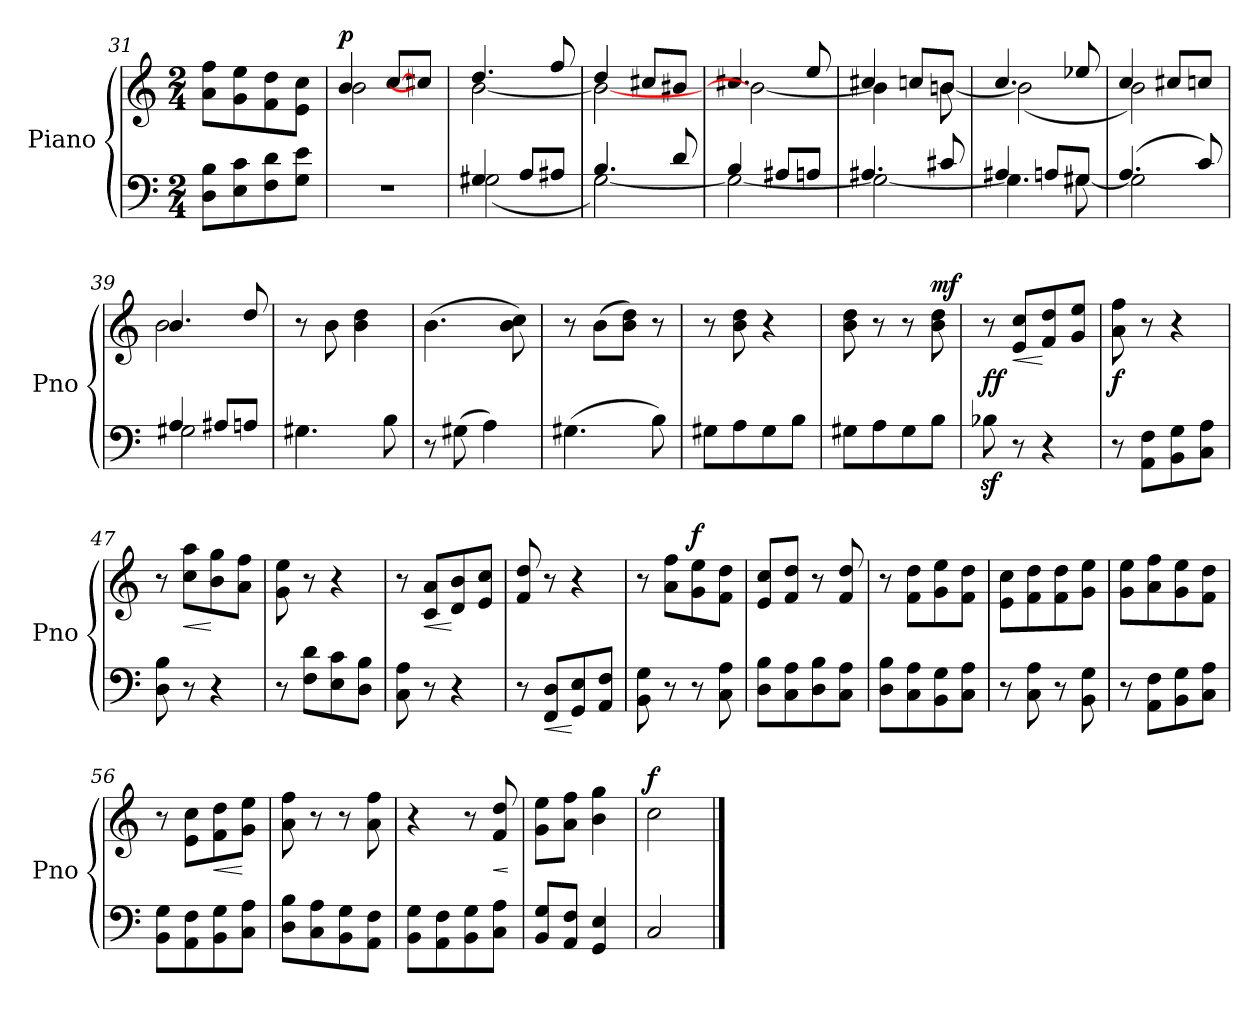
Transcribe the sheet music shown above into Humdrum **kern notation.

**kern	**dynam	**kern	**dynam
*part2	*part2	*part1	*part1
*staff2	*staff2	*staff1	*staff1
*I"Piano	*	*I"Piano	*
*I'Pno	*	*I'Pno	*
*clefF4	*	*clefG2	*
*M2/4	*	*M2/4	*
=31	=31	=31	=31
8D\ 8B\L	.	8a\ 8ff\L	.
8E\ 8c\	.	8g\ 8ee\	.
8F\ 8d\	.	8f\ 8dd\	.
8G\ 8e\J	.	8e\ 8cc\J	.
!!LO:LB:g=z
=32	=32	=32	=32
*	*	*MM106	*
!LO:N:vis=1	!	!	!LO:DY:a
*	*	*^	*
2r	.	4b/	2b\	p
.	.	[8cc/L	.	.
.	.	8cc#X/J]	.	.
=33	=33	=33	=33	=33
*^	*	*	*	*
4G#X/	(2G#\	.	4.dd/	[2b\	.
8A/L	.	.	.	.	.
8A#X/J	.	.	8ff/	.	.
=34	=34	=34	=34	=34	=34
4.B/	[2G\)	.	4dd/	2b\_	.
.	.	.	8cc#X/L	.	.
8d/	.	.	8b#X/J	.	.
=35	=35	=35	=35	=35	=35
4B/	2G\_	.	4.cc#X/	2b#\_	.
8A#X/L	.	.	.	.	.
8An/J	.	.	8ee/	.	.
=36	=36	=36	=36	=36	=36
4.A#X/	2G\_	.	4cc#X/	4b#\]	.
.	.	.	8ccn/L	8ryy	.
8c#X/	.	.	8b/J	[8b\	.
=37	=37	=37	=37	=37	=37
4A#X/	4.G\]	.	4.cc/	(2b\]	.
8An/L	.	.	.	.	.
8G#X/J	[8G#X\	.	8ee-X/	.	.
=38	=38	=38	=38	=38	=38
(4.A/	2G#\]	.	4cc/	2b\)	.
.	.	.	8cc#X/L	.	.
8c/)	.	.	8ccn/J	.	.
!!LO:LB:g=z	!!
=39	=39	=39	=39	=39	=39
4A/	2G#X\	.	4.b/	2b\	.
8A#X/L	.	.	.	.	.
8An/J	.	.	8dd/	.	.
*v	*v	*	*	*	*
*	*	*v	*v	*
=40	=40	=40	=40
4.G#X\	.	8r	.
.	.	8b\	.
.	.	4b\ 4dd\	.
8B\	.	.	.
=41	=41	=41	=41
8r	.	(4.b\	.
(8G#X\	.	.	.
4A\)	.	.	.
.	.	8b\ 8cc\)	.
=42	=42	=42	=42
(4.G#X\	.	8r	.
.	.	(8b\L	.
.	.	8b\ 8dd\J)	.
8B\)	.	8r	.
=43	=43	=43	=43
8G#X\L	.	8r	.
8A\	.	8b\ 8dd\	.
8G#\	.	4r	.
8B\J	.	.	.
=44	=44	=44	=44
8G#X\L	.	8b\ 8dd\	.
8A\	.	8r	.
8G#\	.	8r	.
!	!	!	!LO:DY:a
8B\J	.	8b\ 8dd\	mf
=45	=45	=45	=45
*	*	*MM188	*
!	!LO:DY:a	!	!
8B-Xz>\	ff	8r	.
!	!	!	!LO:HP:b
8r	.	8e/ 8cc/L	<
4r	.	8f/ 8dd/	[
.	.	8g/ 8ee/J	.
!!LO:LB:g=z
=46	=46	=46	=46
!	!LO:DY:a	!	!
8r	f	8a\ 8ff\	.
8AA\ 8F\L	.	8r	.
8BB\ 8G\	.	4r	.
8C\ 8A\J	.	.	.
=47	=47	=47	=47
8D\ 8B\	.	8r	.
!	!	!	!LO:HP:b
8r	.	8cc\ 8aa\L	<
4r	.	8b\ 8gg\	[
.	.	8a\ 8ff\J	.
=48	=48	=48	=48
8r	.	8g\ 8ee\	.
8F\ 8d\L	.	8r	.
8E\ 8c\	.	4r	.
8D\ 8B\J	.	.	.
=49	=49	=49	=49
8C\ 8A\	.	8r	.
!	!	!	!LO:HP:b
8r	.	8c/ 8a/L	<
4r	.	8d/ 8b/	[
.	.	8e/ 8cc/J	.
=50	=50	=50	=50
8r	.	8f/ 8dd/	.
!	!LO:HP:b	!	!
8FF/ 8D/L	<	8r	.
8GG/ 8E/	[	4r	.
8AA/ 8F/J	.	.	.
=51	=51	=51	=51
8BB\ 8G\	.	8r	.
8r	.	8a\ 8ff\L	.
!	!	!	!LO:DY:a
8r	.	8g\ 8ee\	f
8C\ 8A\	.	8f\ 8dd\J	.
=52	=52	=52	=52
8D\ 8B\L	.	8e/ 8cc/L	.
8C\ 8A\	.	8f/ 8dd/J	.
8D\ 8B\	.	8r	.
8C\ 8A\J	.	8f/ 8dd/	.
!!LO:LB:g=z
=53	=53	=53	=53
8D\ 8B\L	.	8r	.
8C\ 8A\	.	8f\ 8dd\L	.
8BB\ 8G\	.	8g\ 8ee\	.
8C\ 8A\J	.	8f\ 8dd\J	.
=54	=54	=54	=54
8r	.	8e\ 8cc\L	.
8C\ 8A\	.	8f\ 8dd\	.
8r	.	8f\ 8dd\	.
8BB\ 8G\	.	8g\ 8ee\J	.
=55	=55	=55	=55
8r	.	8g\ 8ee\L	.
8AA\ 8F\L	.	8a\ 8ff\	.
8BB\ 8G\	.	8g\ 8ee\	.
8C\ 8A\J	.	8f\ 8dd\J	.
=56	=56	=56	=56
8BB\ 8G\L	.	8r	.
8AA\ 8F\	.	8e\ 8cc\L	.
!	!	!	!LO:HP:b
8BB\ 8G\	.	8f\ 8dd\	<
8C\ 8A\J	.	8g\ 8ee\J	[
=57	=57	=57	=57
8D\ 8B\L	.	8a\ 8ff\	.
8C\ 8A\	.	8r	.
8BB\ 8G\	.	8r	.
8AA\ 8F\J	.	8a\ 8ff\	.
=58	=58	=58	=58
8BB\ 8G\L	.	4r	.
8AA\ 8F\	.	.	.
8BB\ 8G\	.	8r	.
!	!	!	!LO:HP:b
8C\ 8A\J	.	8f/ 8dd/	<
.	.	.	[
=59	=59	=59	=59
8BB/ 8G/L	.	8g\ 8ee\L	.
8AA/ 8F/J	.	8a\ 8ff\J	.
4GG/ 4E/	.	4b\ 4gg\	.
=60	=60	=60	=60
!	!	!	!LO:DY:a
2C/	.	2cc\	f
==	==	==	==
*-	*-	*-	*-
